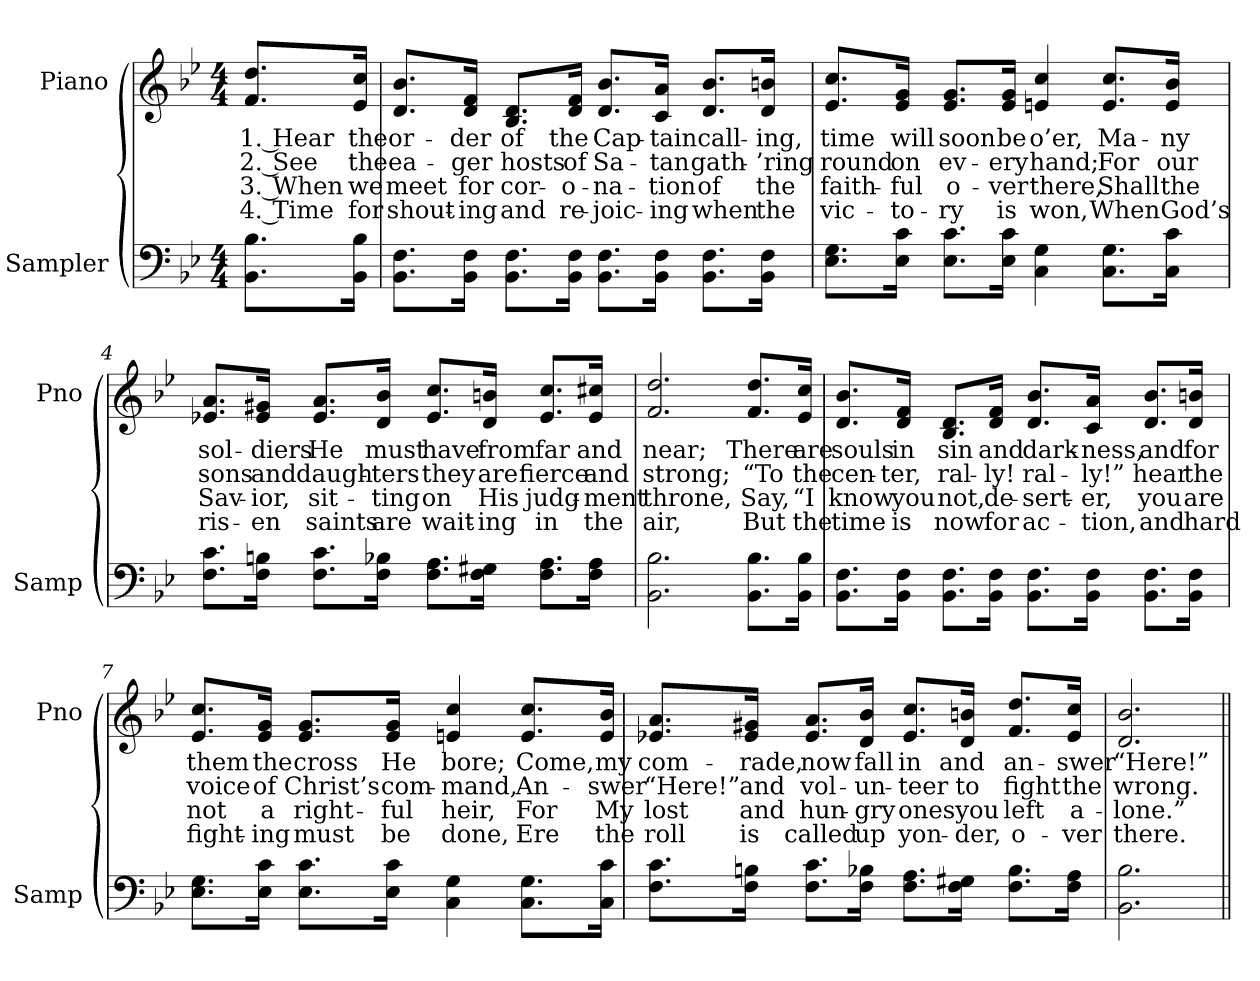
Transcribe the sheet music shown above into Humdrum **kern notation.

**kern	**kern	**text	**text	**text	**text
*part2	*part1	*part1	*part1	*part1	*part1
*staff2	*staff1	*staff1	*staff1	*staff1	*staff1
*I"Sampler	*I"Piano	*	*	*	*
*I'Samp	*I'Pno	*	*	*	*
*clefF4	*clefG2	*	*	*	*
*k[b-e-]	*k[b-e-]	*	*	*	*
*B-:	*B-:	*	*	*	*
*M4/4	*M4/4	*	*	*	*
=1	=1	=1	=1	=1	=1
8.BB-\ 8.B-\L	8.f/ 8.dd/L	1. Hear	2. See	3. When	4. Time
16BB-\ 16B-\Jk	16e-/ 16cc/Jk	the	the	we	for
=2	=2	=2	=2	=2	=2
8.BB-\ 8.F\L	8.d/ 8.b-/L	or-	ea-	meet	shout-
16BB-\ 16F\Jk	16d/ 16f/Jk	-der	-ger	for	-ing
8.BB-\ 8.F\L	8.B-/ 8.d/L	of	hosts	cor-	and
16BB-\ 16F\Jk	16d/ 16f/Jk	the	of	-o-	re-
8.BB-\ 8.F\L	8.d/ 8.b-/L	Cap-	Sa-	-na-	-joic-
16BB-\ 16F\Jk	16c/ 16a/Jk	-tain	-tan	-tion	-ing
8.BB-\ 8.F\L	8.d/ 8.b-/L	call-	gath-	of	when
16BB-\ 16F\Jk	16d/ 16bn/Jk	-ing,	-’ring	the	the
=3	=3	=3	=3	=3	=3
8.E-\ 8.G\L	8.e-/ 8.cc/L	time	round	faith-	vic-
16E-\ 16c\Jk	16e-/ 16g/Jk	will	on	-ful	-to-
8.E-\ 8.c\L	8.e-/ 8.g/L	soon	ev-	o-	-ry
16E-\ 16c\Jk	16e-/ 16g/Jk	be	-ery	-ver	is
4C 4G	4en 4cc	o’er,	hand;	there,	won,
8.C\ 8.G\L	8.e/ 8.cc/L	Ma-	For	Shall	When
16C\ 16c\Jk	16e/ 16b-/Jk	-ny	our	the	God’s
=4	=4	=4	=4	=4	=4
8.F\ 8.c\L	8.e-X/ 8.a/L	sol-	sons	Sav-	ris-
16F\ 16Bn\Jk	16e-/ 16g#X/Jk	-diers	and	-ior,	-en
8.F\ 8.c\L	8.e-/ 8.a/L	He	daugh-	sit-	saints
16F\ 16B-X\Jk	16d/ 16b-/Jk	must	-ters	-ting	are
8.F\ 8.A\L	8.e-/ 8.cc/L	have	they	on	wait-
16F\ 16G#X\Jk	16d/ 16bn/Jk	from	are	His	-ing
8.F\ 8.A\L	8.e-/ 8.cc/L	far	fierce	judg-	in
16F\ 16A\Jk	16e-/ 16cc#X/Jk	and	and	-ment	the
=5	=5	=5	=5	=5	=5
2.BB- 2.B-	2.f 2.dd	near;	strong;	throne,	air,
8.BB-\ 8.B-\L	8.f/ 8.dd/L	There	“To	Say,	But
16BB-\ 16B-\Jk	16e-/ 16cc/Jk	are	the	“I	the
=6	=6	=6	=6	=6	=6
8.BB-\ 8.F\L	8.d/ 8.b-/L	souls	cen-	know	time
16BB-\ 16F\Jk	16d/ 16f/Jk	in	-ter,	you	is
8.BB-\ 8.F\L	8.B-/ 8.d/L	sin	ral-	not,	now
16BB-\ 16F\Jk	16d/ 16f/Jk	and	-ly!	de-	for
8.BB-\ 8.F\L	8.d/ 8.b-/L	dark-	ral-	-sert-	ac-
16BB-\ 16F\Jk	16c/ 16a/Jk	-ness,	-ly!”	-er,	-tion,
8.BB-\ 8.F\L	8.d/ 8.b-/L	and	hear	you	and
16BB-\ 16F\Jk	16d/ 16bn/Jk	for	the	are	hard
=7	=7	=7	=7	=7	=7
8.E-\ 8.G\L	8.e-/ 8.cc/L	them	voice	not	fight-
16E-\ 16c\Jk	16e-/ 16g/Jk	the	of	a	-ing
8.E-\ 8.c\L	8.e-/ 8.g/L	cross	Christ’s	right-	must
16E-\ 16c\Jk	16e-/ 16g/Jk	He	com-	-ful	be
4C 4G	4en 4cc	bore;	-mand,	heir,	done,
8.C\ 8.G\L	8.e/ 8.cc/L	Come,	An-	For	Ere
16C\ 16c\Jk	16e/ 16b-/Jk	my	-swer	My	the
=8	=8	=8	=8	=8	=8
8.F\ 8.c\L	8.e-X/ 8.a/L	com-	“Here!”	lost	roll
16F\ 16Bn\Jk	16e-/ 16g#X/Jk	-rade,	and	and	is
8.F\ 8.c\L	8.e-/ 8.a/L	now	vol-	hun-	called
16F\ 16B-X\Jk	16d/ 16b-/Jk	fall	-un-	-gry	up
8.F\ 8.A\L	8.e-/ 8.cc/L	in	-teer	ones	yon-
16F\ 16G#X\Jk	16d/ 16bn/Jk	and	to	you	-der,
8.F\ 8.B-\L	8.f/ 8.dd/L	an-	fight	left	o-
16F\ 16A\Jk	16e-/ 16cc/Jk	-swer	the	a-	-ver
=9	=9	=9	=9	=9	=9
2.BB- 2.B-	2.d 2.b-	“Here!”	wrong.	-lone.”	there.
=||	=||	=||	=||	=||	=||
*-	*-	*-	*-	*-	*-
